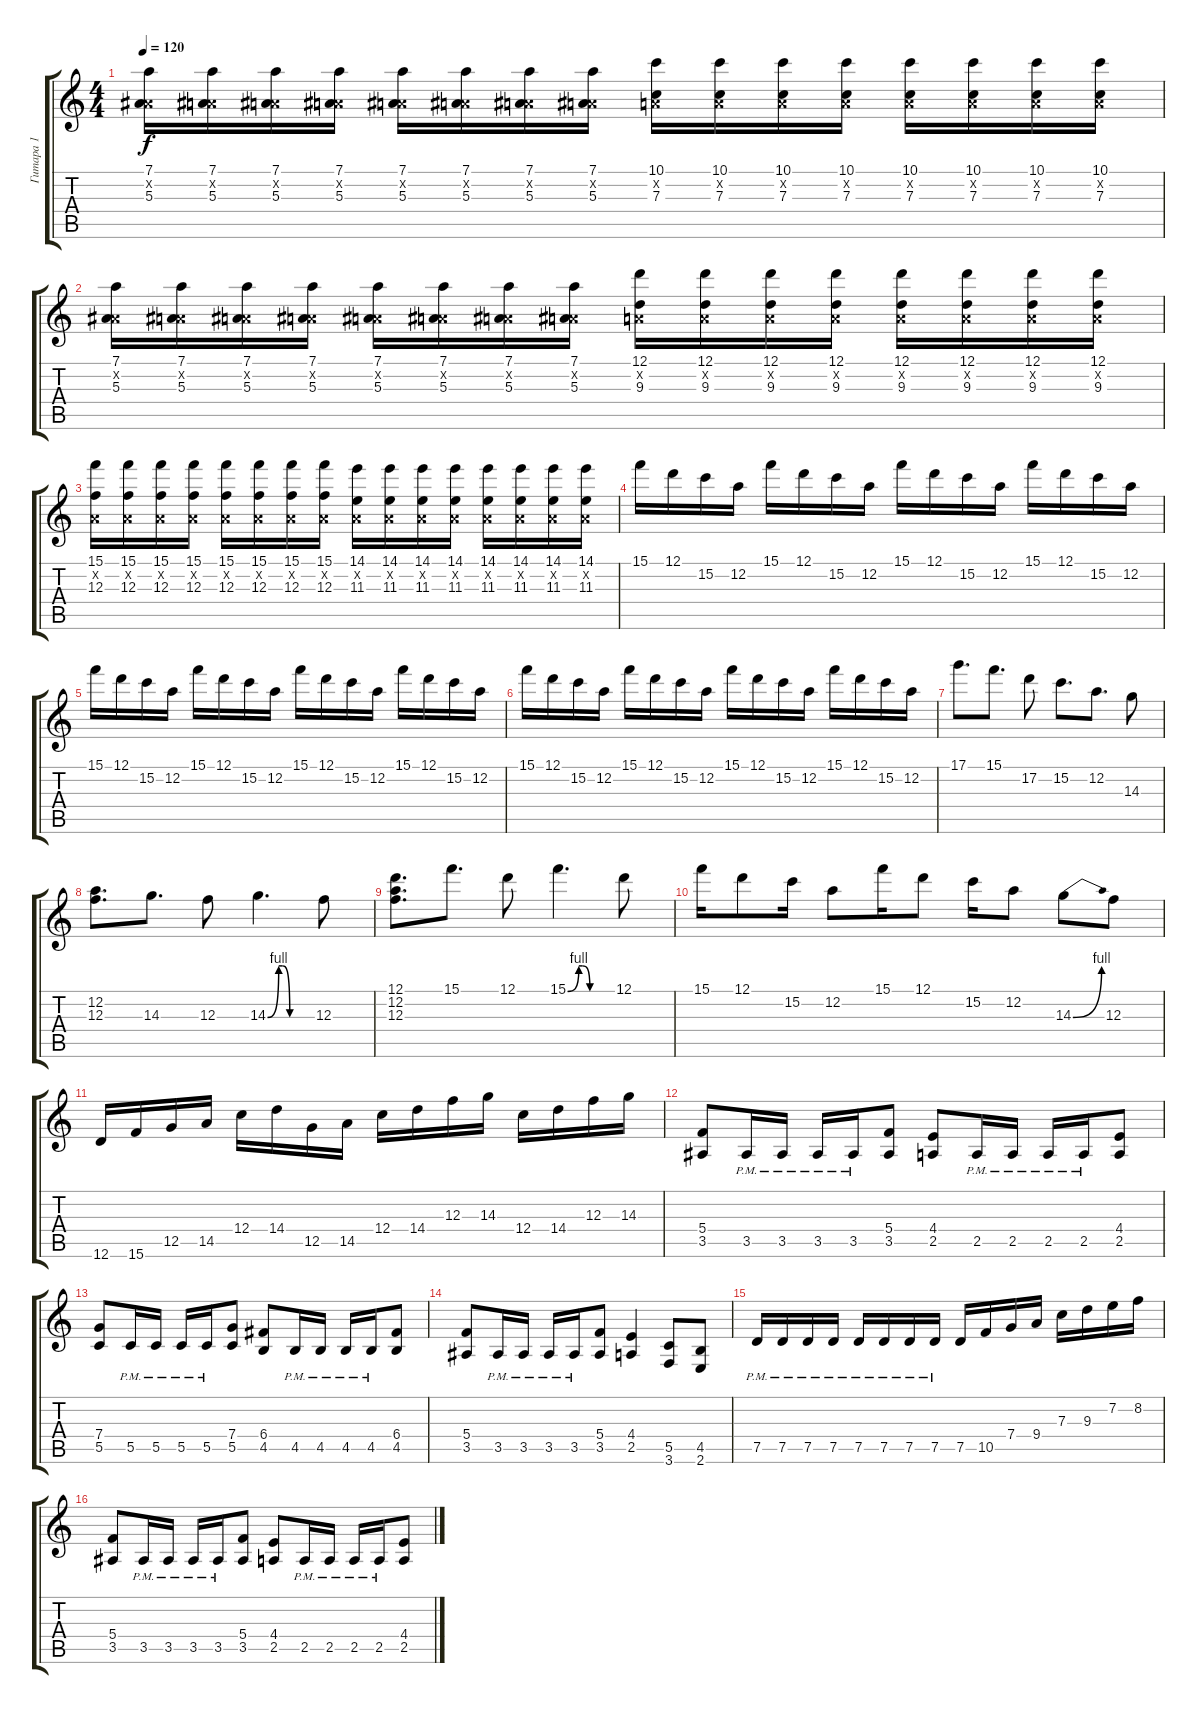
\track ("Гитара 1" "Гитара 1") {instrument overdrivenguitar}
\staff {score tabs}
\tuning (D4 A3 F3 C3 G2 D2) {hide}
\ts (4 4)
\tempo 120
\clef g2
\ks c
(7.1 0.2{x} 5.3).16{dy f} (7.1 0.2{x} 5.3).16 (7.1 0.2{x} 5.3).16 (7.1 0.2{x} 5.3).16 (7.1 0.2{x} 5.3).16 (7.1 0.2{x} 5.3).16 (7.1 0.2{x} 5.3).16 (7.1 0.2{x} 5.3).16 (10.1 0.2{x} 7.3).16 (10.1 0.2{x} 7.3).16 (10.1 0.2{x} 7.3).16 (10.1 0.2{x} 7.3).16 (10.1 0.2{x} 7.3).16 (10.1 0.2{x} 7.3).16 (10.1 0.2{x} 7.3).16 (10.1 0.2{x} 7.3).16 |
(7.1 0.2{x} 5.3).16 (7.1 0.2{x} 5.3).16 (7.1 0.2{x} 5.3).16 (7.1 0.2{x} 5.3).16 (7.1 0.2{x} 5.3).16 (7.1 0.2{x} 5.3).16 (7.1 0.2{x} 5.3).16 (7.1 0.2{x} 5.3).16 (12.1 0.2{x} 9.3).16 (12.1 0.2{x} 9.3).16 (12.1 0.2{x} 9.3).16 (12.1 0.2{x} 9.3).16 (12.1 0.2{x} 9.3).16 (12.1 0.2{x} 9.3).16 (12.1 0.2{x} 9.3).16 (12.1 0.2{x} 9.3).16 |
(15.1 0.2{x} 12.3).16 (15.1 0.2{x} 12.3).16 (15.1 0.2{x} 12.3).16 (15.1 0.2{x} 12.3).16 (15.1 0.2{x} 12.3).16 (15.1 0.2{x} 12.3).16 (15.1 0.2{x} 12.3).16 (15.1 0.2{x} 12.3).16 (14.1 0.2{x} 11.3).16 (14.1 0.2{x} 11.3).16 (14.1 0.2{x} 11.3).16 (14.1 0.2{x} 11.3).16 (14.1 0.2{x} 11.3).16 (14.1 0.2{x} 11.3).16 (14.1 0.2{x} 11.3).16 (14.1 0.2{x} 11.3).16 |
15.1.16 12.1.16 15.2.16 12.2.16 15.1.16 12.1.16 15.2.16 12.2.16 15.1.16 12.1.16 15.2.16 12.2.16 15.1.16 12.1.16 15.2.16 12.2.16 |
15.1.16 12.1.16 15.2.16 12.2.16 15.1.16 12.1.16 15.2.16 12.2.16 15.1.16 12.1.16 15.2.16 12.2.16 15.1.16 12.1.16 15.2.16 12.2.16 |
15.1.16 12.1.16 15.2.16 12.2.16 15.1.16 12.1.16 15.2.16 12.2.16 15.1.16 12.1.16 15.2.16 12.2.16 15.1.16 12.1.16 15.2.16 12.2.16 |
17.1.8{d} 15.1.8{d} 17.2.8 15.2.8{d} 12.2.8{d} 14.3.8 |
(12.2 12.3).8{d} 14.3.8{d} 12.3.8 14.3{be (custom 0 0 15 4 20 4 30 0 45 0 60 0)}.4{d} 12.3.8 |
(12.1 12.2 12.3).8{d} 15.1.8{d} 12.1.8 15.1{be (custom 0 0 15 4 20 4 30 0 60 0)}.4{d} 12.1.8 |
15.1.16 12.1.8 15.2.16 12.2.8 15.1.16 12.1.8 15.2.16 12.2.8 14.3{be (bend 0 0 60 4)}.8 12.3.8 |
12.6.16 15.6.16 12.5.16 14.5.16 12.4.16 14.4.16 12.5.16 14.5.16 12.4.16 14.4.16 12.3.16 14.3.16 12.4.16 14.4.16 12.3.16 14.3.16 |
(5.4 3.5).8 3.5{pm}.16 3.5{pm}.16 3.5{pm}.16 3.5{pm}.16 (5.4 3.5).8 (4.4 2.5).8 2.5{pm}.16 2.5{pm}.16 2.5{pm}.16 2.5{pm}.16 (4.4 2.5).8 |
(7.4 5.5).8 5.5{pm}.16 5.5{pm}.16 5.5{pm}.16 5.5{pm}.16 (7.4 5.5).8 (6.4 4.5).8 4.5{pm}.16 4.5{pm}.16 4.5{pm}.16 4.5{pm}.16 (6.4 4.5).8 |
(5.4 3.5).8 3.5{pm}.16 3.5{pm}.16 3.5{pm}.16 3.5{pm}.16 (5.4 3.5).8 (4.4 2.5).4 (5.5 3.6).8 (4.5 2.6).8 |
7.5{pm}.16 7.5{pm}.16 7.5{pm}.16 7.5{pm}.16 7.5{pm}.16 7.5{pm}.16 7.5{pm}.16 7.5{pm}.16 7.5.16 10.5.16 7.4.16 9.4.16 7.3.16 9.3.16 7.2.16 8.2.16 |
(5.4 3.5).8 3.5{pm}.16 3.5{pm}.16 3.5{pm}.16 3.5{pm}.16 (5.4 3.5).8 (4.4 2.5).8 2.5{pm}.16 2.5{pm}.16 2.5{pm}.16 2.5{pm}.16 (4.4 2.5).8
